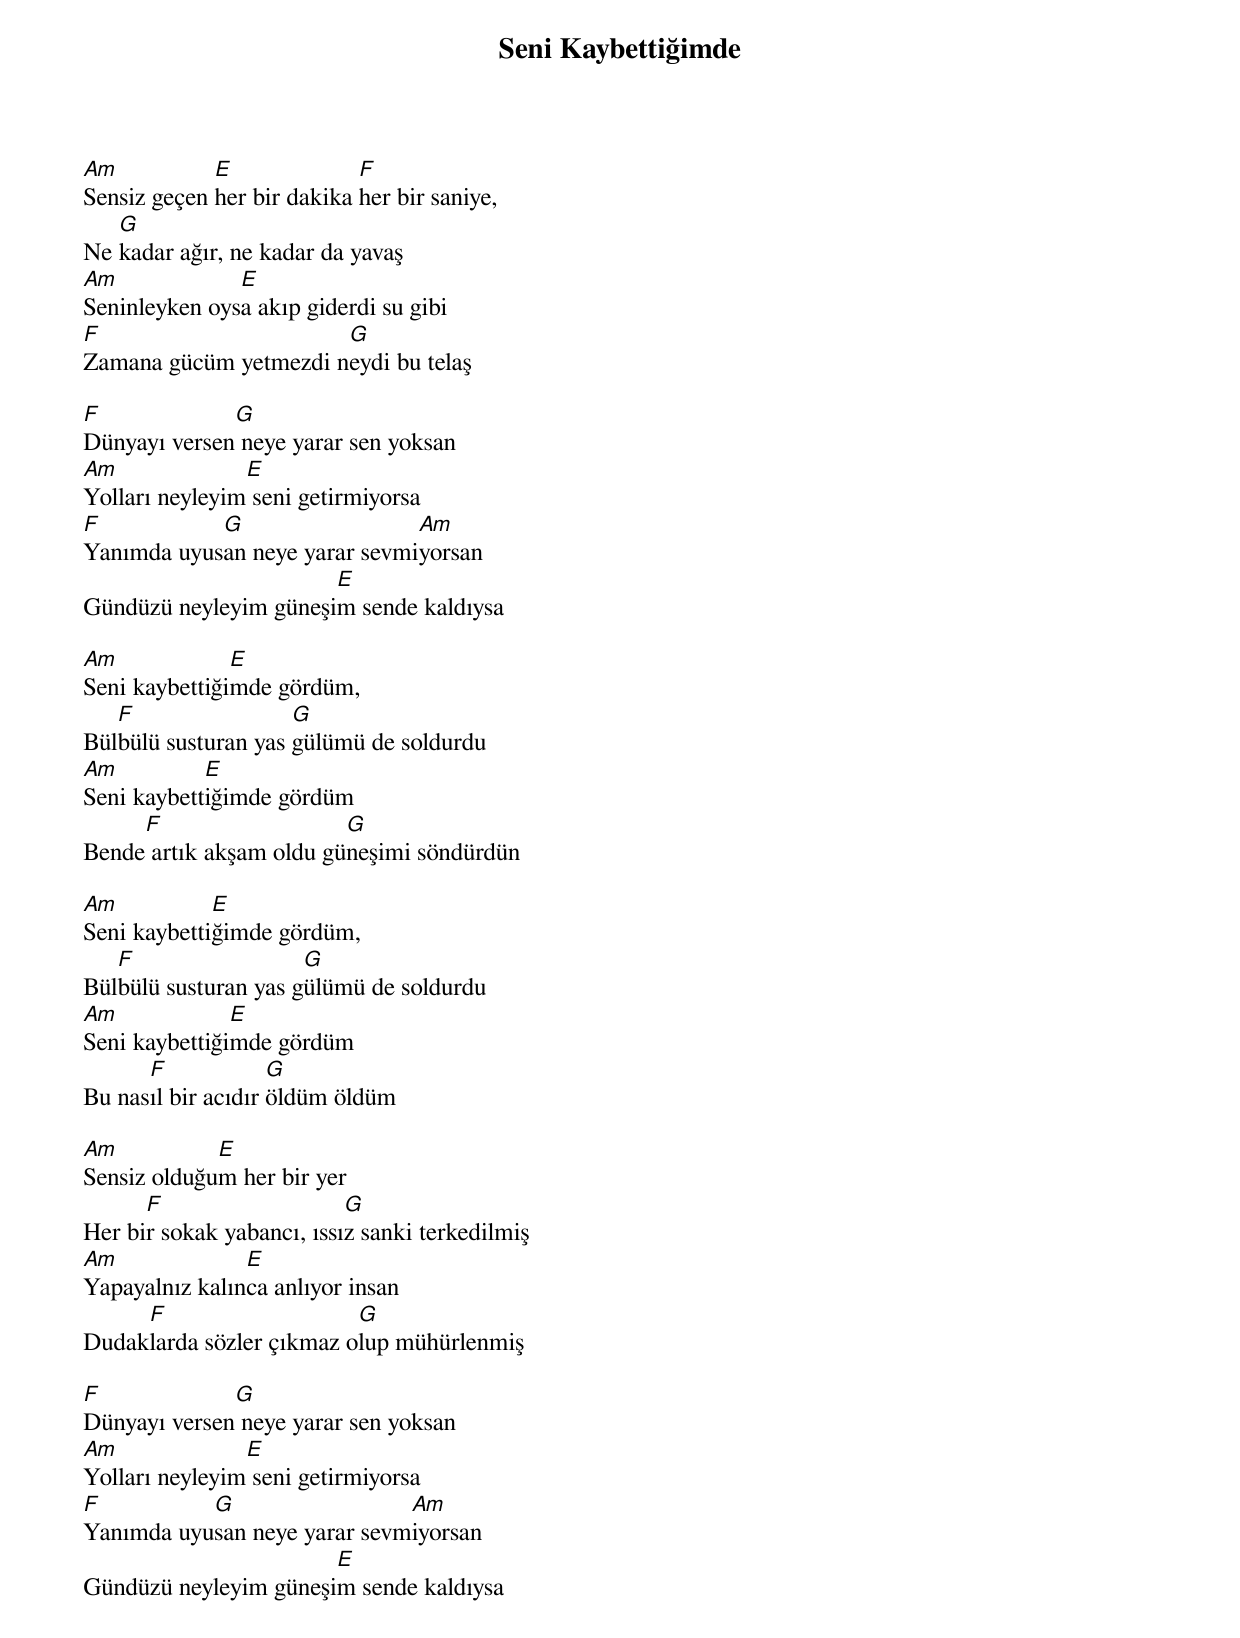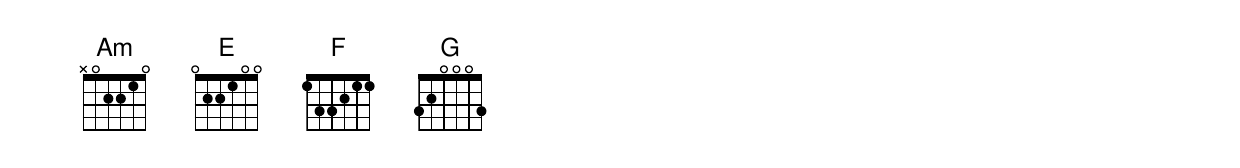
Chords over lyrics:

{title: Seni Kaybettiğimde}
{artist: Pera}

Am           E              F
Sensiz geçen her bir dakika her bir saniye,
   G
Ne kadar ağır, ne kadar da yavaş
Am             E
Seninleyken oysa akıp giderdi su gibi
F                      G
Zamana gücüm yetmezdi neydi bu telaş

F             G
Dünyayı versen neye yarar sen yoksan
Am              E
Yolları neyleyim seni getirmiyorsa
F           G                  Am
Yanımda uyusan neye yarar sevmiyorsan
                       E
Gündüzü neyleyim güneşim sende kaldıysa

Am             E
Seni kaybettiğimde gördüm,
   F                 G
Bülbülü susturan yas gülümü de soldurdu
Am          E
Seni kaybettiğimde gördüm
     F                   G
Bende artık akşam oldu güneşimi söndürdün

Am           E
Seni kaybettiğimde gördüm,
   F                  G
Bülbülü susturan yas gülümü de soldurdu
Am             E
Seni kaybettiğimde gördüm
      F             G
Bu nasıl bir acıdır öldüm öldüm

Am           E
Sensiz olduğum her bir yer
      F                    G
Her bir sokak yabancı, ıssız sanki terkedilmiş
Am              E
Yapayalnız kalınca anlıyor insan
     F                    G
Dudaklarda sözler çıkmaz olup mühürlenmiş

F             G
Dünyayı versen neye yarar sen yoksan
Am              E
Yolları neyleyim seni getirmiyorsa
F          G                  Am
Yanımda uyusan neye yarar sevmiyorsan
                       E
Gündüzü neyleyim güneşim sende kaldıysa
